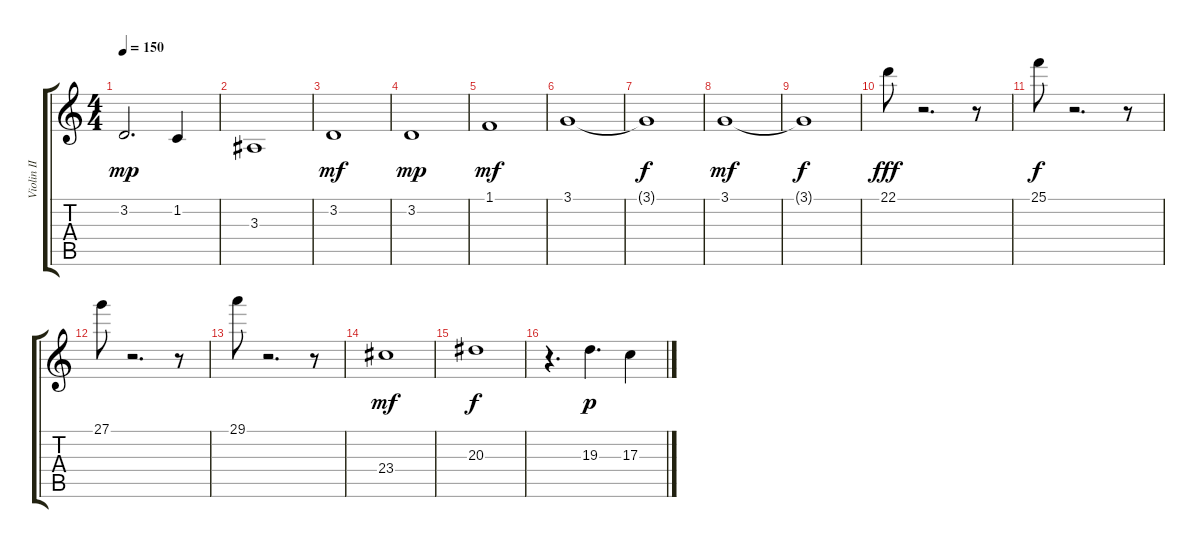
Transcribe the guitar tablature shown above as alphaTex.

\track ("Violin II " "Violin II ") {instrument stringensemble1}
\staff {score tabs}
\tuning (E4 B3 G3 D3 A2 E2) {hide}
\ts (4 4)
\tempo 150
\clef g2
\ks c
3.2.2{d dy mp volume 7} 1.2.4 |
3.3.1 |
3.2.1{dy mf volume 7} |
3.2.1{dy mp volume 8} |
1.1.1{dy mf volume 10} |
3.1.1{volume 5} |
3.1{t}.1{dy f} |
3.1.1{dy mf volume 5} |
3.1{t}.1{dy f} |
22.1.8{dy fff volume 14} r.2{d} r.8 |
25.1.8{dy f} r.2{d} r.8 |
27.1.8 r.2{d} r.8 |
29.1.8{volume 13} r.2{d} r.8 |
23.4.1{dy mf} |
20.3.1{dy f volume 13} |
r.4{d} 19.3.4{d dy p volume 8} 17.3.4
